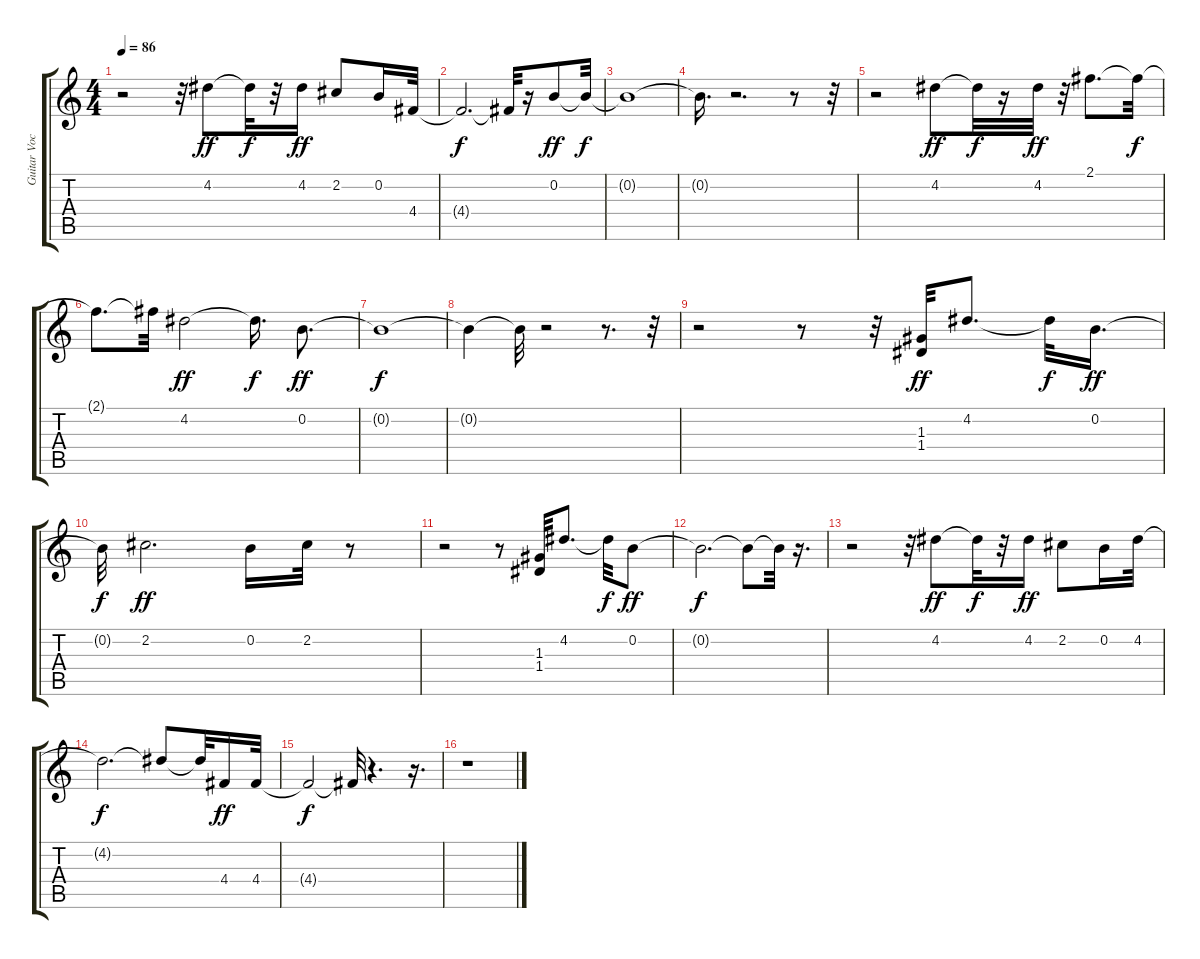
\track ("Guitar Vocal" "Guitar Voc") {instrument distortionguitar}
\staff {score tabs}
\tuning (E4 B3 G3 D3 A2 E2) {hide}
\ts (4 4)
\tempo 86
\clef g2
\ks c
r.2{dy f} r.32 4.2.8{dy ff} 4.2{t}.32{dy f} r.32 4.2.16{dy ff} 2.2.8 0.2.16 4.4.32 |
4.4{t}.2{d dy f} 4.4{t}.32 r.16 0.2.8{dy ff} 0.2{t}.32{dy f} |
0.2{t}.1 |
0.2{t}.16{d} r.2{d} r.8 r.32 |
r.2 4.2.8{dy ff} 4.2{t}.32{dy f} r.16 4.2.32{dy ff} r.32 2.1.8{d} 2.1{t}.32{dy f} |
2.1{t}.8{d} 2.1{t}.32 4.2.2{dy ff} 4.2{t}.16{d dy f} 0.2.8{d dy ff} |
0.2{t}.1{dy f} |
0.2{t}.4 0.2{t}.32 r.2 r.8{d} r.32 |
r.2 r.8 r.32 (1.3 1.4).32{dy ff} 4.2.8{d} 4.2{t}.32{dy f} 0.2.16{d dy ff} |
0.2{t}.32{dy f} 2.2.2{d dy ff} 0.2.16 2.2.32 r.8 |
r.2 r.8 (1.3 1.4).32 4.2.8{d} 4.2{t}.32{dy f} 0.2.8{dy ff} |
0.2{t}.2{d dy f} 0.2{t}.8 0.2{t}.32 r.16{d} |
r.2 r.32 4.2.8{dy ff} 4.2{t}.32{dy f} r.32 4.2.16{dy ff} 2.2.8 0.2.16 4.2.32 |
4.2{t}.2{d dy f} 4.2{t}.8 4.2{t}.32 4.4.16{dy ff} 4.4.32 |
4.4{t}.2{dy f} 4.4{t}.32 r.4{d} r.16{d} |
r.1
